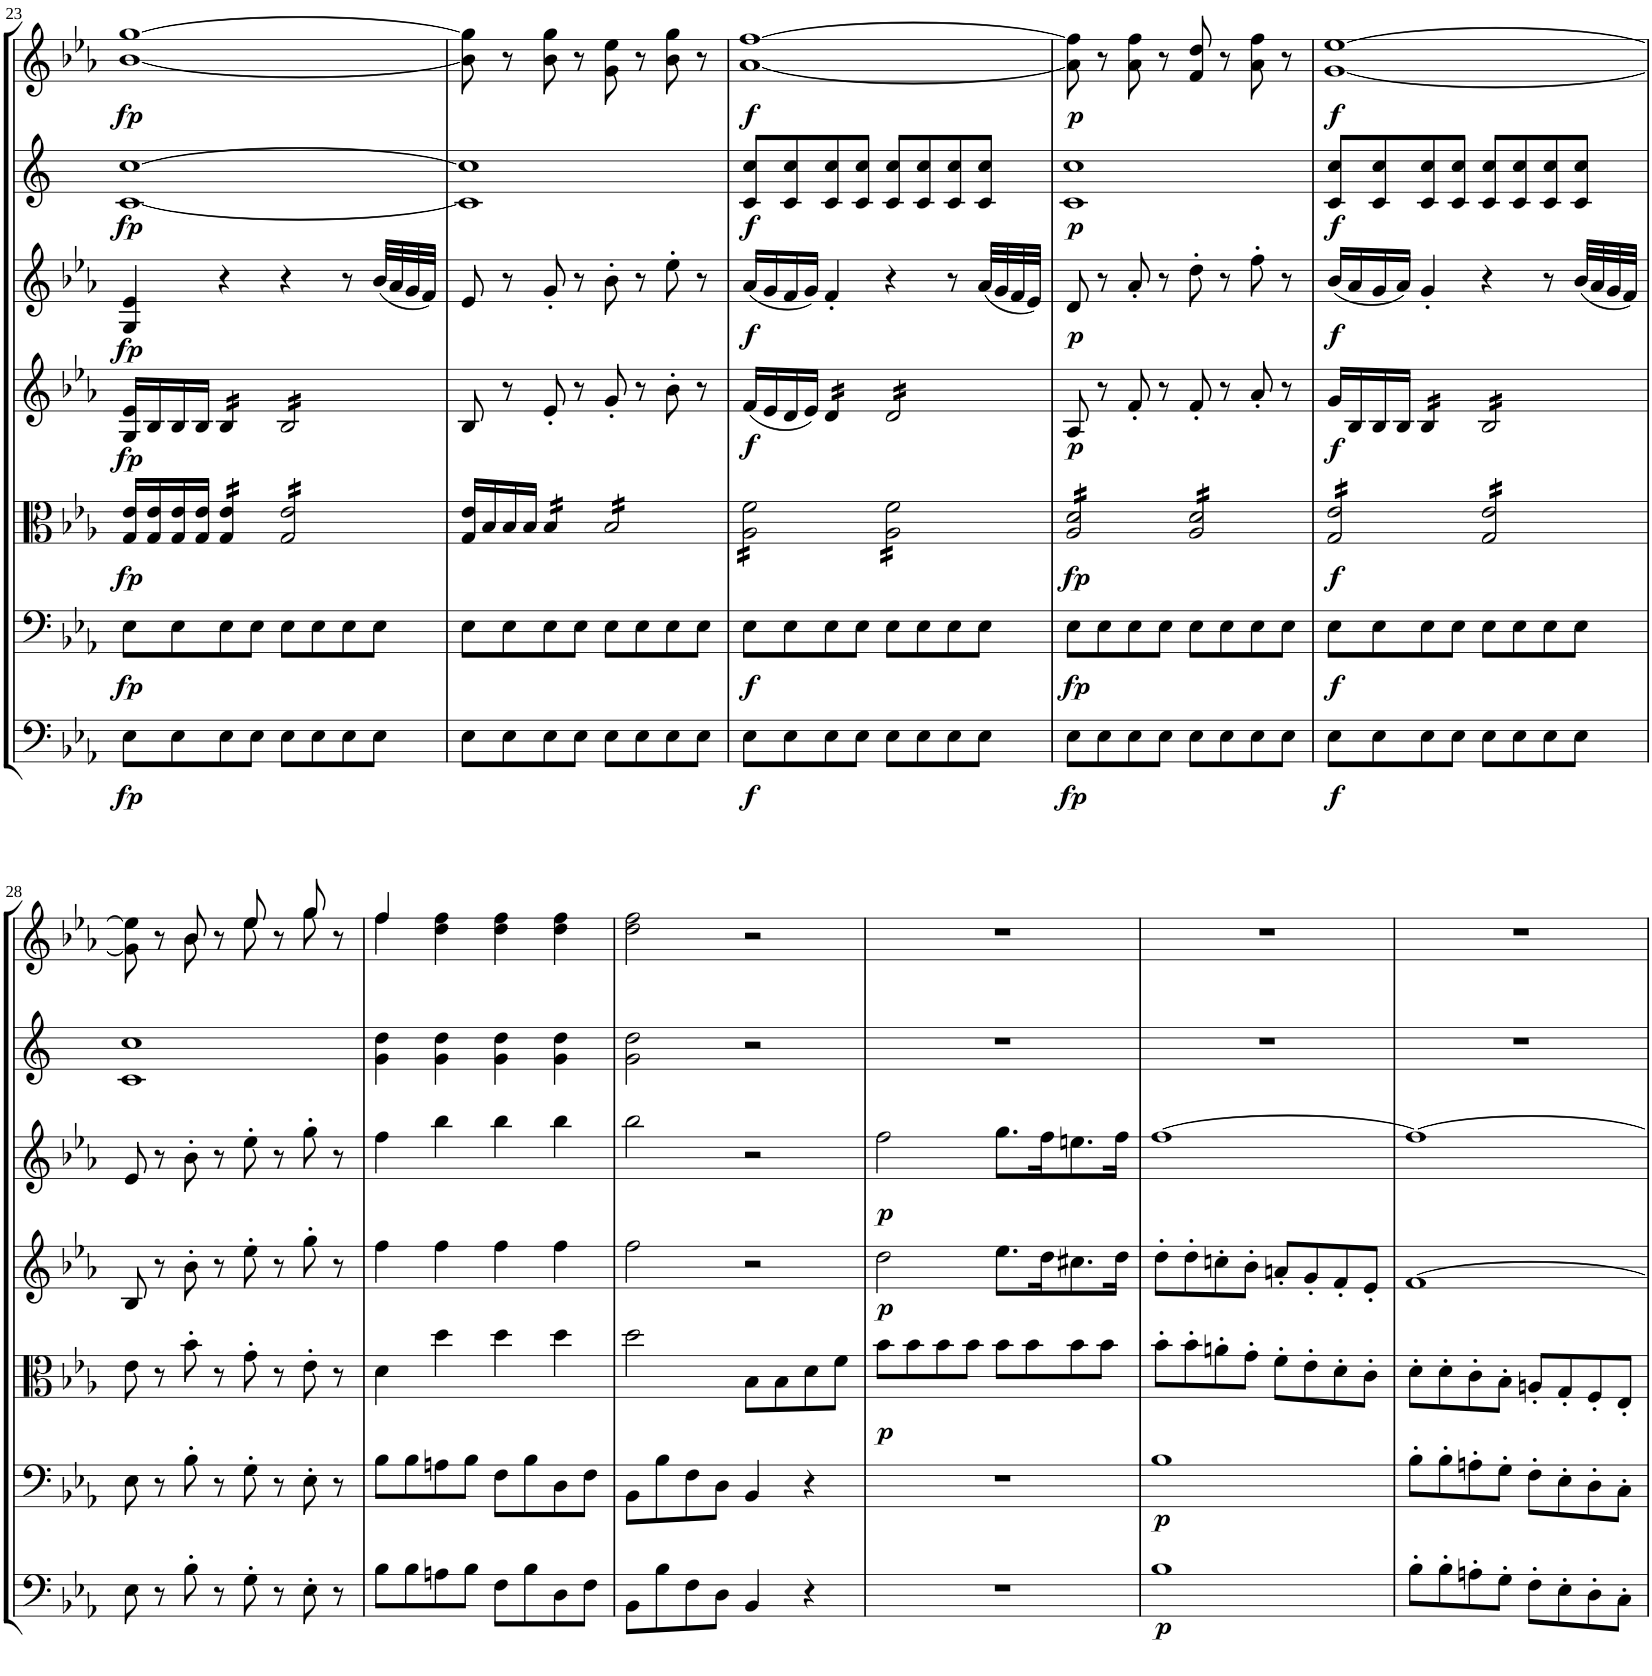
**kern	**dynam	**kern	**dynam	**kern	**dynam	**kern	**dynam	**kern	**dynam	**kern	**dynam	**kern	**dynam
*part7	*part7	*part6	*part6	*part5	*part5	*part4	*part4	*part3	*part3	*part2	*part2	*part1	*part1
*staff7	*staff7	*staff6	*staff6	*staff5	*staff5	*staff4	*staff4	*staff3	*staff3	*staff2	*staff2	*staff1	*staff1
*I"Basso	*	*I"Violoncello	*	*I"Viola	*	*I"Violino II	*	*I"Violino I	*	*I"Corni in Es	*	*I"Oboi	*
*	*	*	*	*	*	*	*	*	*	*	*	*I'Ob	*
!!LO:PB:g=z
*clefF4	*	*clefF4	*	*clefC3	*	*clefG2	*	*clefG2	*	*clefG2	*	*clefG2	*
*Trd7c12	*	*	*	*	*	*	*	*	*	*Trd5c9	*	*	*
*k[b-e-a-]	*	*k[b-e-a-]	*	*k[b-e-a-]	*	*k[b-e-a-]	*	*k[b-e-a-]	*	*k[]	*	*k[b-e-a-]	*
*M4/4	*	*M4/4	*	*M4/4	*	*M4/4	*	*M4/4	*	*M4/4	*	*M4/4	*
*met(c)	*	*met(c)	*	*met(c)	*	*met(c)	*	*met(c)	*	*met(c)	*	*met(c)	*
=23	=23	=23	=23	=23	=23	=23	=23	=23	=23	=23	=23	=23	=23
!	!LO:DY:b	!	!LO:DY:b	!	!LO:DY:b	!	!LO:DY:b	!	!LO:DY:b	!	!LO:DY:b	!	!LO:DY:b
8E-\L	fp	8E-\L	fp	16G/ 16e-/LL	fp	16G/ 16e-/LL	fp	4G/ 4e-/	fp	[1c [1cc	fp	[1b- [1gg	fp
.	.	.	.	16G/ 16e-/	.	16B-/	.	.	.	.	.	.	.
8E-\	.	8E-\	.	16G/ 16e-/	.	16B-/	.	.	.	.	.	.	.
.	.	.	.	16G/ 16e-/JJ	.	16B-/JJ	.	.	.	.	.	.	.
*	*	*	*	*tremolo	*	*	*	*	*	*	*	*	*
*	*	*	*	*	*	*tremolo	*	*	*	*	*	*	*
8E-\	.	8E-\	.	16G/ 16e-/LL	.	16B-/LL	.	4r	.	.	.	.	.
.	.	.	.	16G/ 16e-/	.	16B-/	.	.	.	.	.	.	.
8E-\J	.	8E-\J	.	16G/ 16e-/	.	16B-/	.	.	.	.	.	.	.
.	.	.	.	16G/ 16e-/JJ	.	16B-/JJ	.	.	.	.	.	.	.
8E-\L	.	8E-\L	.	16G/ 16e-/LL	.	16B-/LL	.	4r	.	.	.	.	.
.	.	.	.	16G/ 16e-/	.	16B-/	.	.	.	.	.	.	.
8E-\	.	8E-\	.	16G/ 16e-/	.	16B-/	.	.	.	.	.	.	.
.	.	.	.	16G/ 16e-/	.	16B-/	.	.	.	.	.	.	.
8E-\	.	8E-\	.	16G/ 16e-/	.	16B-/	.	8r	.	.	.	.	.
.	.	.	.	16G/ 16e-/	.	16B-/	.	.	.	.	.	.	.
8E-\J	.	8E-\J	.	16G/ 16e-/	.	16B-/	.	(32b-/LLL	.	.	.	.	.
.	.	.	.	.	.	.	.	32a-/	.	.	.	.	.
.	.	.	.	16G/ 16e-/JJ	.	16B-/JJ	.	32g/	.	.	.	.	.
*	*	*	*	*	*	*Xtremolo	*	*	*	*	*	*	*
*	*	*	*	*Xtremolo	*	*	*	*	*	*	*	*	*
.	.	.	.	.	.	.	.	32f/JJJ)	.	.	.	.	.
=24	=24	=24	=24	=24	=24	=24	=24	=24	=24	=24	=24	=24	=24
8E-\L	.	8E-\L	.	16G/ 16e-/LL	.	8B-/	.	8e-/	.	1c] 1cc]	.	8b-\] 8gg\]	.
.	.	.	.	16B-/	.	.	.	.	.	.	.	.	.
8E-\	.	8E-\	.	16B-/	.	8r	.	8r	.	.	.	8r	.
.	.	.	.	16B-/JJ	.	.	.	.	.	.	.	.	.
*	*	*	*	*tremolo	*	*	*	*	*	*	*	*	*
8E-\	.	8E-\	.	16B-/LL	.	8e-'/	.	8g'/	.	.	.	8b-\ 8gg\	.
.	.	.	.	16B-/	.	.	.	.	.	.	.	.	.
8E-\J	.	8E-\J	.	16B-/	.	8r	.	8r	.	.	.	8r	.
.	.	.	.	16B-/JJ	.	.	.	.	.	.	.	.	.
8E-\L	.	8E-\L	.	16B-/LL	.	8g'/	.	8b-'\	.	.	.	8g\ 8ee-\	.
.	.	.	.	16B-/	.	.	.	.	.	.	.	.	.
8E-\	.	8E-\	.	16B-/	.	8r	.	8r	.	.	.	8r	.
.	.	.	.	16B-/	.	.	.	.	.	.	.	.	.
8E-\	.	8E-\	.	16B-/	.	8b-'\	.	8ee-'\	.	.	.	8b-\ 8gg\	.
.	.	.	.	16B-/	.	.	.	.	.	.	.	.	.
8E-\J	.	8E-\J	.	16B-/	.	8r	.	8r	.	.	.	8r	.
.	.	.	.	16B-/JJ	.	.	.	.	.	.	.	.	.
=25	=25	=25	=25	=25	=25	=25	=25	=25	=25	=25	=25	=25	=25
!	!LO:DY:b	!	!LO:DY:b	!	!	!	!LO:DY:b	!	!LO:DY:b	!	!LO:DY:b	!	!LO:DY:b
8E-\L	f	8E-\L	f	16A-\ 16f\LL	.	(16f/LL	f	(16a-/LL	f	8c/ 8cc/L	f	[1a- [1ff	f
.	.	.	.	16A-\ 16f\	.	16e-/	.	16g/	.	.	.	.	.
8E-\	.	8E-\	.	16A-\ 16f\	.	16d/	.	16f/	.	8c/ 8cc/	.	.	.
.	.	.	.	16A-\ 16f\	.	16e-/JJ)	.	16g/JJ)	.	.	.	.	.
*	*	*	*	*	*	*tremolo	*	*	*	*	*	*	*
8E-\	.	8E-\	.	16A-\ 16f\	.	16d/LL	.	4f'/	.	8c/ 8cc/	.	.	.
.	.	.	.	16A-\ 16f\	.	16d/	.	.	.	.	.	.	.
8E-\J	.	8E-\J	.	16A-\ 16f\	.	16d/	.	.	.	8c/ 8cc/J	.	.	.
.	.	.	.	16A-\ 16f\JJ	.	16d/JJ	.	.	.	.	.	.	.
8E-\L	.	8E-\L	.	16A-\ 16f\LL	.	16d/LL	.	4r	.	8c/ 8cc/L	.	.	.
.	.	.	.	16A-\ 16f\	.	16d/	.	.	.	.	.	.	.
8E-\	.	8E-\	.	16A-\ 16f\	.	16d/	.	.	.	8c/ 8cc/	.	.	.
.	.	.	.	16A-\ 16f\	.	16d/	.	.	.	.	.	.	.
8E-\	.	8E-\	.	16A-\ 16f\	.	16d/	.	8r	.	8c/ 8cc/	.	.	.
.	.	.	.	16A-\ 16f\	.	16d/	.	.	.	.	.	.	.
8E-\J	.	8E-\J	.	16A-\ 16f\	.	16d/	.	(32a-/LLL	.	8c/ 8cc/J	.	.	.
.	.	.	.	.	.	.	.	32g/	.	.	.	.	.
.	.	.	.	16A-\ 16f\JJ	.	16d/JJ	.	32f/	.	.	.	.	.
*	*	*	*	*	*	*Xtremolo	*	*	*	*	*	*	*
.	.	.	.	.	.	.	.	32e-/JJJ)	.	.	.	.	.
=26	=26	=26	=26	=26	=26	=26	=26	=26	=26	=26	=26	=26	=26
!	!LO:DY:b	!	!LO:DY:b	!	!LO:DY:b	!	!LO:DY:b	!	!LO:DY:b	!	!LO:DY:b	!	!LO:DY:b
8E-\L	fp	8E-\L	fp	16A-/ 16d/LL	fp	8A-/	p	8d/	p	1c 1cc	p	8a-\] 8ff\]	p
.	.	.	.	16A-/ 16d/	.	.	.	.	.	.	.	.	.
8E-\	.	8E-\	.	16A-/ 16d/	.	8r	.	8r	.	.	.	8r	.
.	.	.	.	16A-/ 16d/	.	.	.	.	.	.	.	.	.
8E-\	.	8E-\	.	16A-/ 16d/	.	8f'/	.	8a-'/	.	.	.	8a-\ 8ff\	.
.	.	.	.	16A-/ 16d/	.	.	.	.	.	.	.	.	.
8E-\J	.	8E-\J	.	16A-/ 16d/	.	8r	.	8r	.	.	.	8r	.
.	.	.	.	16A-/ 16d/JJ	.	.	.	.	.	.	.	.	.
8E-\L	.	8E-\L	.	16A-/ 16d/LL	.	8f'/	.	8dd'\	.	.	.	8f/ 8dd/	.
.	.	.	.	16A-/ 16d/	.	.	.	.	.	.	.	.	.
8E-\	.	8E-\	.	16A-/ 16d/	.	8r	.	8r	.	.	.	8r	.
.	.	.	.	16A-/ 16d/	.	.	.	.	.	.	.	.	.
8E-\	.	8E-\	.	16A-/ 16d/	.	8a-'/	.	8ff'\	.	.	.	8a-\ 8ff\	.
.	.	.	.	16A-/ 16d/	.	.	.	.	.	.	.	.	.
8E-\J	.	8E-\J	.	16A-/ 16d/	.	8r	.	8r	.	.	.	8r	.
.	.	.	.	16A-/ 16d/JJ	.	.	.	.	.	.	.	.	.
=27	=27	=27	=27	=27	=27	=27	=27	=27	=27	=27	=27	=27	=27
!	!LO:DY:b	!	!LO:DY:b	!	!LO:DY:b	!	!LO:DY:b	!	!LO:DY:b	!	!LO:DY:b	!	!LO:DY:b
8E-\L	f	8E-\L	f	16G/ 16e-/LL	f	16g/LL	f	(16b-/LL	f	8c/ 8cc/L	f	[1g [>1ee-	f
.	.	.	.	16G/ 16e-/	.	16B-/	.	16a-/	.	.	.	.	.
8E-\	.	8E-\	.	16G/ 16e-/	.	16B-/	.	16g/	.	8c/ 8cc/	.	.	.
.	.	.	.	16G/ 16e-/	.	16B-/JJ	.	16a-/JJ)	.	.	.	.	.
*	*	*	*	*	*	*tremolo	*	*	*	*	*	*	*
8E-\	.	8E-\	.	16G/ 16e-/	.	16B-/LL	.	4g'/	.	8c/ 8cc/	.	.	.
.	.	.	.	16G/ 16e-/	.	16B-/	.	.	.	.	.	.	.
8E-\J	.	8E-\J	.	16G/ 16e-/	.	16B-/	.	.	.	8c/ 8cc/J	.	.	.
.	.	.	.	16G/ 16e-/JJ	.	16B-/JJ	.	.	.	.	.	.	.
8E-\L	.	8E-\L	.	16G/ 16e-/LL	.	16B-/LL	.	4r	.	8c/ 8cc/L	.	.	.
.	.	.	.	16G/ 16e-/	.	16B-/	.	.	.	.	.	.	.
8E-\	.	8E-\	.	16G/ 16e-/	.	16B-/	.	.	.	8c/ 8cc/	.	.	.
.	.	.	.	16G/ 16e-/	.	16B-/	.	.	.	.	.	.	.
8E-\	.	8E-\	.	16G/ 16e-/	.	16B-/	.	8r	.	8c/ 8cc/	.	.	.
.	.	.	.	16G/ 16e-/	.	16B-/	.	.	.	.	.	.	.
8E-\J	.	8E-\J	.	16G/ 16e-/	.	16B-/	.	(32b-/LLL	.	8c/ 8cc/J	.	.	.
.	.	.	.	.	.	.	.	32a-/	.	.	.	.	.
.	.	.	.	16G/ 16e-/JJ	.	16B-/JJ	.	32g/	.	.	.	.	.
*	*	*	*	*	*	*Xtremolo	*	*	*	*	*	*	*
*	*	*	*	*Xtremolo	*	*	*	*	*	*	*	*	*
.	.	.	.	.	.	.	.	32f/JJJ)	.	.	.	.	.
!!LO:LB:g=z
=28	=28	=28	=28	=28	=28	=28	=28	=28	=28	=28	=28	=28	=28
*	*	*	*	*	*	*	*	*	*	*	*	*^	*
8E-\	.	8E-\	.	8e-\	.	8B-/	.	8e-/	.	1c 1cc	.	8g\] 8ee-\]	4ryy	.
8r	.	8r	.	8r	.	8r	.	8r	.	.	.	8r	.	.
8B-'\	.	8B-'\	.	8b-'\	.	8b-'\	.	8b-'\	.	.	.	8b-/	8b-\	.
8r	.	8r	.	8r	.	8r	.	8r	.	.	.	8r	8ryy	.
8G'\	.	8G'\	.	8g'\	.	8ee-'\	.	8ee-'\	.	.	.	8ee-/	8ee-\	.
8r	.	8r	.	8r	.	8r	.	8r	.	.	.	8r	8ryy	.
8E-'\	.	8E-'\	.	8e-'\	.	8gg'\	.	8gg'\	.	.	.	8gg/	8gg\	.
8r	.	8r	.	8r	.	8r	.	8r	.	.	.	8r	8ryy	.
=29	=29	=29	=29	=29	=29	=29	=29	=29	=29	=29	=29	=29	=29	=29
8B-\L	.	8B-\L	.	4d\	.	4ff\	.	4ff\	.	4g\ 4dd\	.	4ff/	4ff\	.
8B-\	.	8B-\	.	.	.	.	.	.	.	.	.	.	.	.
8An\	.	8An\	.	4dd\	.	4ff\	.	4bb-\	.	4g\ 4dd\	.	4dd\ 4ff\	2.ryy	.
8B-\J	.	8B-\J	.	.	.	.	.	.	.	.	.	.	.	.
8F\L	.	8F\L	.	4dd\	.	4ff\	.	4bb-\	.	4g\ 4dd\	.	4dd\ 4ff\	.	.
8B-\	.	8B-\	.	.	.	.	.	.	.	.	.	.	.	.
8D\	.	8D\	.	4dd\	.	4ff\	.	4bb-\	.	4g\ 4dd\	.	4dd\ 4ff\	.	.
8F\J	.	8F\J	.	.	.	.	.	.	.	.	.	.	.	.
*	*	*	*	*	*	*	*	*	*	*	*	*v	*v	*
=30	=30	=30	=30	=30	=30	=30	=30	=30	=30	=30	=30	=30	=30
8BB-\L	.	8BB-\L	.	2dd\	.	2ff\	.	2bb-\	.	2g\ 2dd\	.	2dd\ 2ff\	.
8B-\	.	8B-\	.	.	.	.	.	.	.	.	.	.	.
8F\	.	8F\	.	.	.	.	.	.	.	.	.	.	.
8D\J	.	8D\J	.	.	.	.	.	.	.	.	.	.	.
4BB-/	.	4BB-/	.	8B-\L	.	2r	.	2r	.	2r	.	2r	.
.	.	.	.	8B-\	.	.	.	.	.	.	.	.	.
4r	.	4r	.	8d\	.	.	.	.	.	.	.	.	.
.	.	.	.	8f\J	.	.	.	.	.	.	.	.	.
=31	=31	=31	=31	=31	=31	=31	=31	=31	=31	=31	=31	=31	=31
!	!	!	!	!	!LO:DY:b	!	!LO:DY:b	!	!LO:DY:b	!	!	!	!
1r	.	1r	.	8b-\L	p	2dd\	p	2ff\	p	1r	.	1r	.
.	.	.	.	8b-\	.	.	.	.	.	.	.	.	.
.	.	.	.	8b-\	.	.	.	.	.	.	.	.	.
.	.	.	.	8b-\J	.	.	.	.	.	.	.	.	.
.	.	.	.	8b-\L	.	8.ee-\L	.	8.gg\L	.	.	.	.	.
.	.	.	.	8b-\	.	.	.	.	.	.	.	.	.
.	.	.	.	.	.	16dd\K	.	16ff\K	.	.	.	.	.
.	.	.	.	8b-\	.	8.cc#X\	.	8.een\	.	.	.	.	.
.	.	.	.	8b-\J	.	.	.	.	.	.	.	.	.
.	.	.	.	.	.	16dd\Jk	.	16ff\Jk	.	.	.	.	.
=32	=32	=32	=32	=32	=32	=32	=32	=32	=32	=32	=32	=32	=32
!	!LO:DY:b	!	!LO:DY:b	!	!	!	!	!	!	!	!	!	!
1B-	p	1B-	p	8b-'\L	.	8dd'\L	.	[1ff	.	1r	.	1r	.
.	.	.	.	8b-'\	.	8dd'\	.	.	.	.	.	.	.
.	.	.	.	8an'\	.	8ccn'\	.	.	.	.	.	.	.
.	.	.	.	8g'\J	.	8b-'\J	.	.	.	.	.	.	.
.	.	.	.	8f'\L	.	8an'/L	.	.	.	.	.	.	.
.	.	.	.	8e-'\	.	8g'/	.	.	.	.	.	.	.
.	.	.	.	8d'\	.	8f'/	.	.	.	.	.	.	.
.	.	.	.	8c'\J	.	8e-'/J	.	.	.	.	.	.	.
=33	=33	=33	=33	=33	=33	=33	=33	=33	=33	=33	=33	=33	=33
8B-'\L	.	8B-'\L	.	8d'\L	.	[1f	.	1ff_	.	1r	.	1r	.
8B-'\	.	8B-'\	.	8d'\	.	.	.	.	.	.	.	.	.
8An'\	.	8An'\	.	8c'\	.	.	.	.	.	.	.	.	.
8G'\J	.	8G'\J	.	8B-'\J	.	.	.	.	.	.	.	.	.
8F'\L	.	8F'\L	.	8An'/L	.	.	.	.	.	.	.	.	.
8E-'\	.	8E-'\	.	8G'/	.	.	.	.	.	.	.	.	.
8D'\	.	8D'\	.	8F'/	.	.	.	.	.	.	.	.	.
8C'\J	.	8C'\J	.	8E-'/J	.	.	.	.	.	.	.	.	.
=	=	=	=	=	=	=	=	=	=	=	=	=	=
*-	*-	*-	*-	*-	*-	*-	*-	*-	*-	*-	*-	*-	*-
